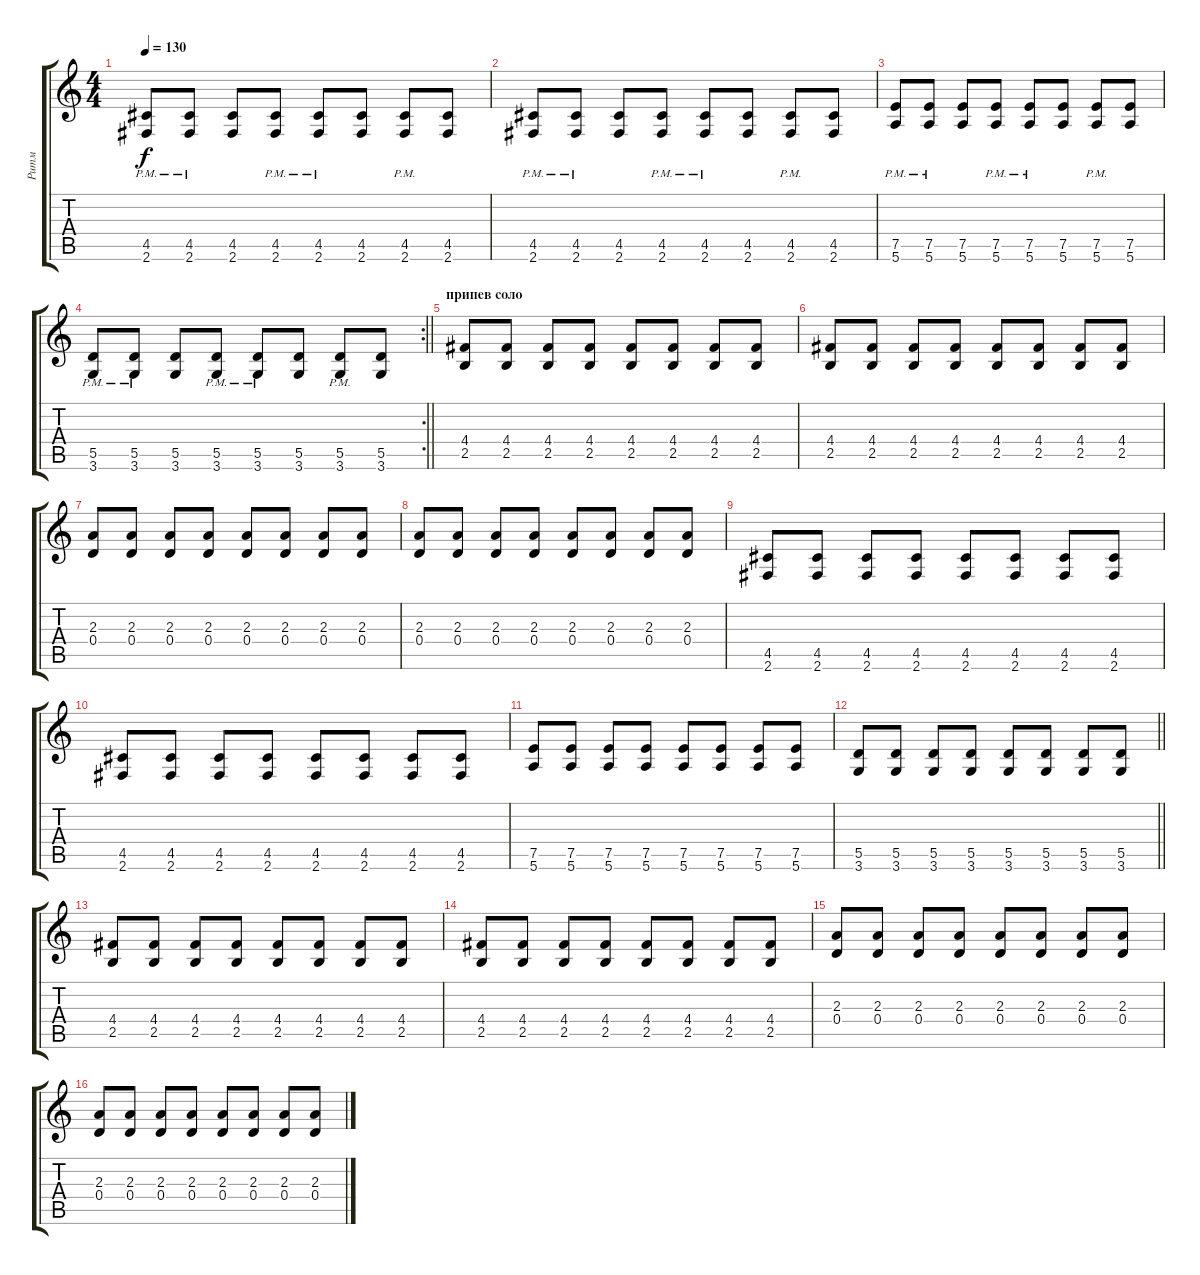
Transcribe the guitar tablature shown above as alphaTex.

\track ("Ритм" "Ритм") {instrument distortionguitar}
\staff {score tabs}
\tuning (E4 B3 G3 D3 A2 E2) {hide}
\ts (4 4)
\tempo 130
\clef g2
\ks c
(4.5{pm} 2.6{pm}).8{dy f} (4.5{pm} 2.6{pm}).8 (4.5 2.6).8 (4.5{pm} 2.6{pm}).8 (4.5{pm} 2.6{pm}).8 (4.5 2.6).8 (4.5{pm} 2.6{pm}).8 (4.5 2.6).8 |
(4.5{pm} 2.6{pm}).8 (4.5{pm} 2.6{pm}).8 (4.5 2.6).8 (4.5{pm} 2.6{pm}).8 (4.5{pm} 2.6{pm}).8 (4.5 2.6).8 (4.5{pm} 2.6{pm}).8 (4.5 2.6).8 |
(7.5{pm} 5.6{pm}).8 (7.5{pm} 5.6{pm}).8 (7.5 5.6).8 (7.5{pm} 5.6{pm}).8 (7.5{pm} 5.6{pm}).8 (7.5 5.6).8 (7.5{pm} 5.6{pm}).8 (7.5 5.6).8 |
\rc 2
\barLineRight lightlight
(5.5{pm} 3.6{pm}).8 (5.5{pm} 3.6{pm}).8 (5.5 3.6).8 (5.5{pm} 3.6{pm}).8 (5.5{pm} 3.6{pm}).8 (5.5 3.6).8 (5.5{pm} 3.6{pm}).8 (5.5 3.6).8 |
\section ("" "припев соло")
(4.4 2.5).8 (4.4 2.5).8 (4.4 2.5).8 (4.4 2.5).8 (4.4 2.5).8 (4.4 2.5).8 (4.4 2.5).8 (4.4 2.5).8 |
(4.4 2.5).8 (4.4 2.5).8 (4.4 2.5).8 (4.4 2.5).8 (4.4 2.5).8 (4.4 2.5).8 (4.4 2.5).8 (4.4 2.5).8 |
(2.3 0.4).8 (2.3 0.4).8 (2.3 0.4).8 (2.3 0.4).8 (2.3 0.4).8 (2.3 0.4).8 (2.3 0.4).8 (2.3 0.4).8 |
(2.3 0.4).8 (2.3 0.4).8 (2.3 0.4).8 (2.3 0.4).8 (2.3 0.4).8 (2.3 0.4).8 (2.3 0.4).8 (2.3 0.4).8 |
(4.5 2.6).8 (4.5 2.6).8 (4.5 2.6).8 (4.5 2.6).8 (4.5 2.6).8 (4.5 2.6).8 (4.5 2.6).8 (4.5 2.6).8 |
(4.5 2.6).8 (4.5 2.6).8 (4.5 2.6).8 (4.5 2.6).8 (4.5 2.6).8 (4.5 2.6).8 (4.5 2.6).8 (4.5 2.6).8 |
(7.5 5.6).8 (7.5 5.6).8 (7.5 5.6).8 (7.5 5.6).8 (7.5 5.6).8 (7.5 5.6).8 (7.5 5.6).8 (7.5 5.6).8 |
\barLineRight lightlight
(5.5 3.6).8 (5.5 3.6).8 (5.5 3.6).8 (5.5 3.6).8 (5.5 3.6).8 (5.5 3.6).8 (5.5 3.6).8 (5.5 3.6).8 |
(4.4 2.5).8 (4.4 2.5).8 (4.4 2.5).8 (4.4 2.5).8 (4.4 2.5).8 (4.4 2.5).8 (4.4 2.5).8 (4.4 2.5).8 |
(4.4 2.5).8 (4.4 2.5).8 (4.4 2.5).8 (4.4 2.5).8 (4.4 2.5).8 (4.4 2.5).8 (4.4 2.5).8 (4.4 2.5).8 |
(2.3 0.4).8 (2.3 0.4).8 (2.3 0.4).8 (2.3 0.4).8 (2.3 0.4).8 (2.3 0.4).8 (2.3 0.4).8 (2.3 0.4).8 |
(2.3 0.4).8 (2.3 0.4).8 (2.3 0.4).8 (2.3 0.4).8 (2.3 0.4).8 (2.3 0.4).8 (2.3 0.4).8 (2.3 0.4).8
